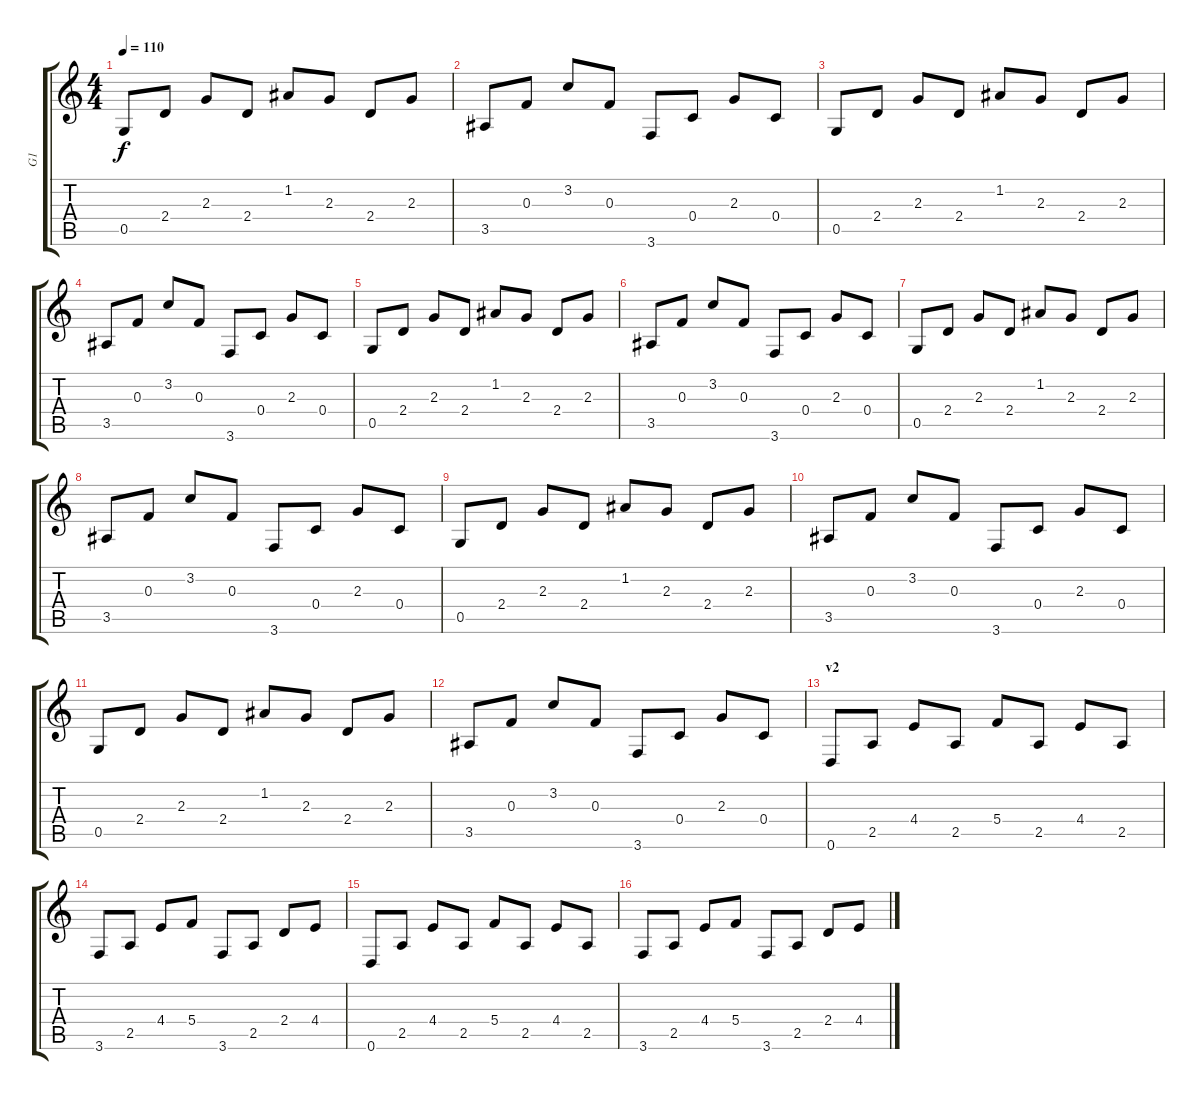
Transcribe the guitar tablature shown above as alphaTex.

\track ("G1" "G1") {instrument acousticguitarsteel}
\staff {score tabs}
\tuning (D4 A3 F3 C3 G2 D2) {hide}
\ts (4 4)
\tempo 110
\clef g2
\ks c
0.5.8{dy f} 2.4.8 2.3.8 2.4.8 1.2.8 2.3.8 2.4.8 2.3.8 |
3.5.8 0.3.8 3.2.8 0.3.8 3.6.8 0.4.8 2.3.8 0.4.8 |
0.5.8 2.4.8 2.3.8 2.4.8 1.2.8 2.3.8 2.4.8 2.3.8 |
3.5.8 0.3.8 3.2.8 0.3.8 3.6.8 0.4.8 2.3.8 0.4.8 |
0.5.8 2.4.8 2.3.8 2.4.8 1.2.8 2.3.8 2.4.8 2.3.8 |
3.5.8 0.3.8 3.2.8 0.3.8 3.6.8 0.4.8 2.3.8 0.4.8 |
0.5.8 2.4.8 2.3.8 2.4.8 1.2.8 2.3.8 2.4.8 2.3.8 |
3.5.8 0.3.8 3.2.8 0.3.8 3.6.8 0.4.8 2.3.8 0.4.8 |
0.5.8 2.4.8 2.3.8 2.4.8 1.2.8 2.3.8 2.4.8 2.3.8 |
3.5.8 0.3.8 3.2.8 0.3.8 3.6.8 0.4.8 2.3.8 0.4.8 |
0.5.8 2.4.8 2.3.8 2.4.8 1.2.8 2.3.8 2.4.8 2.3.8 |
3.5.8 0.3.8 3.2.8 0.3.8 3.6.8 0.4.8 2.3.8 0.4.8 |
\section ("" "v2")
0.6.8 2.5.8 4.4.8 2.5.8 5.4.8 2.5.8 4.4.8 2.5.8 |
3.6.8 2.5.8 4.4.8 5.4.8 3.6.8 2.5.8 2.4.8 4.4.8 |
0.6.8 2.5.8 4.4.8 2.5.8 5.4.8 2.5.8 4.4.8 2.5.8 |
3.6.8 2.5.8 4.4.8 5.4.8 3.6.8 2.5.8 2.4.8 4.4.8
